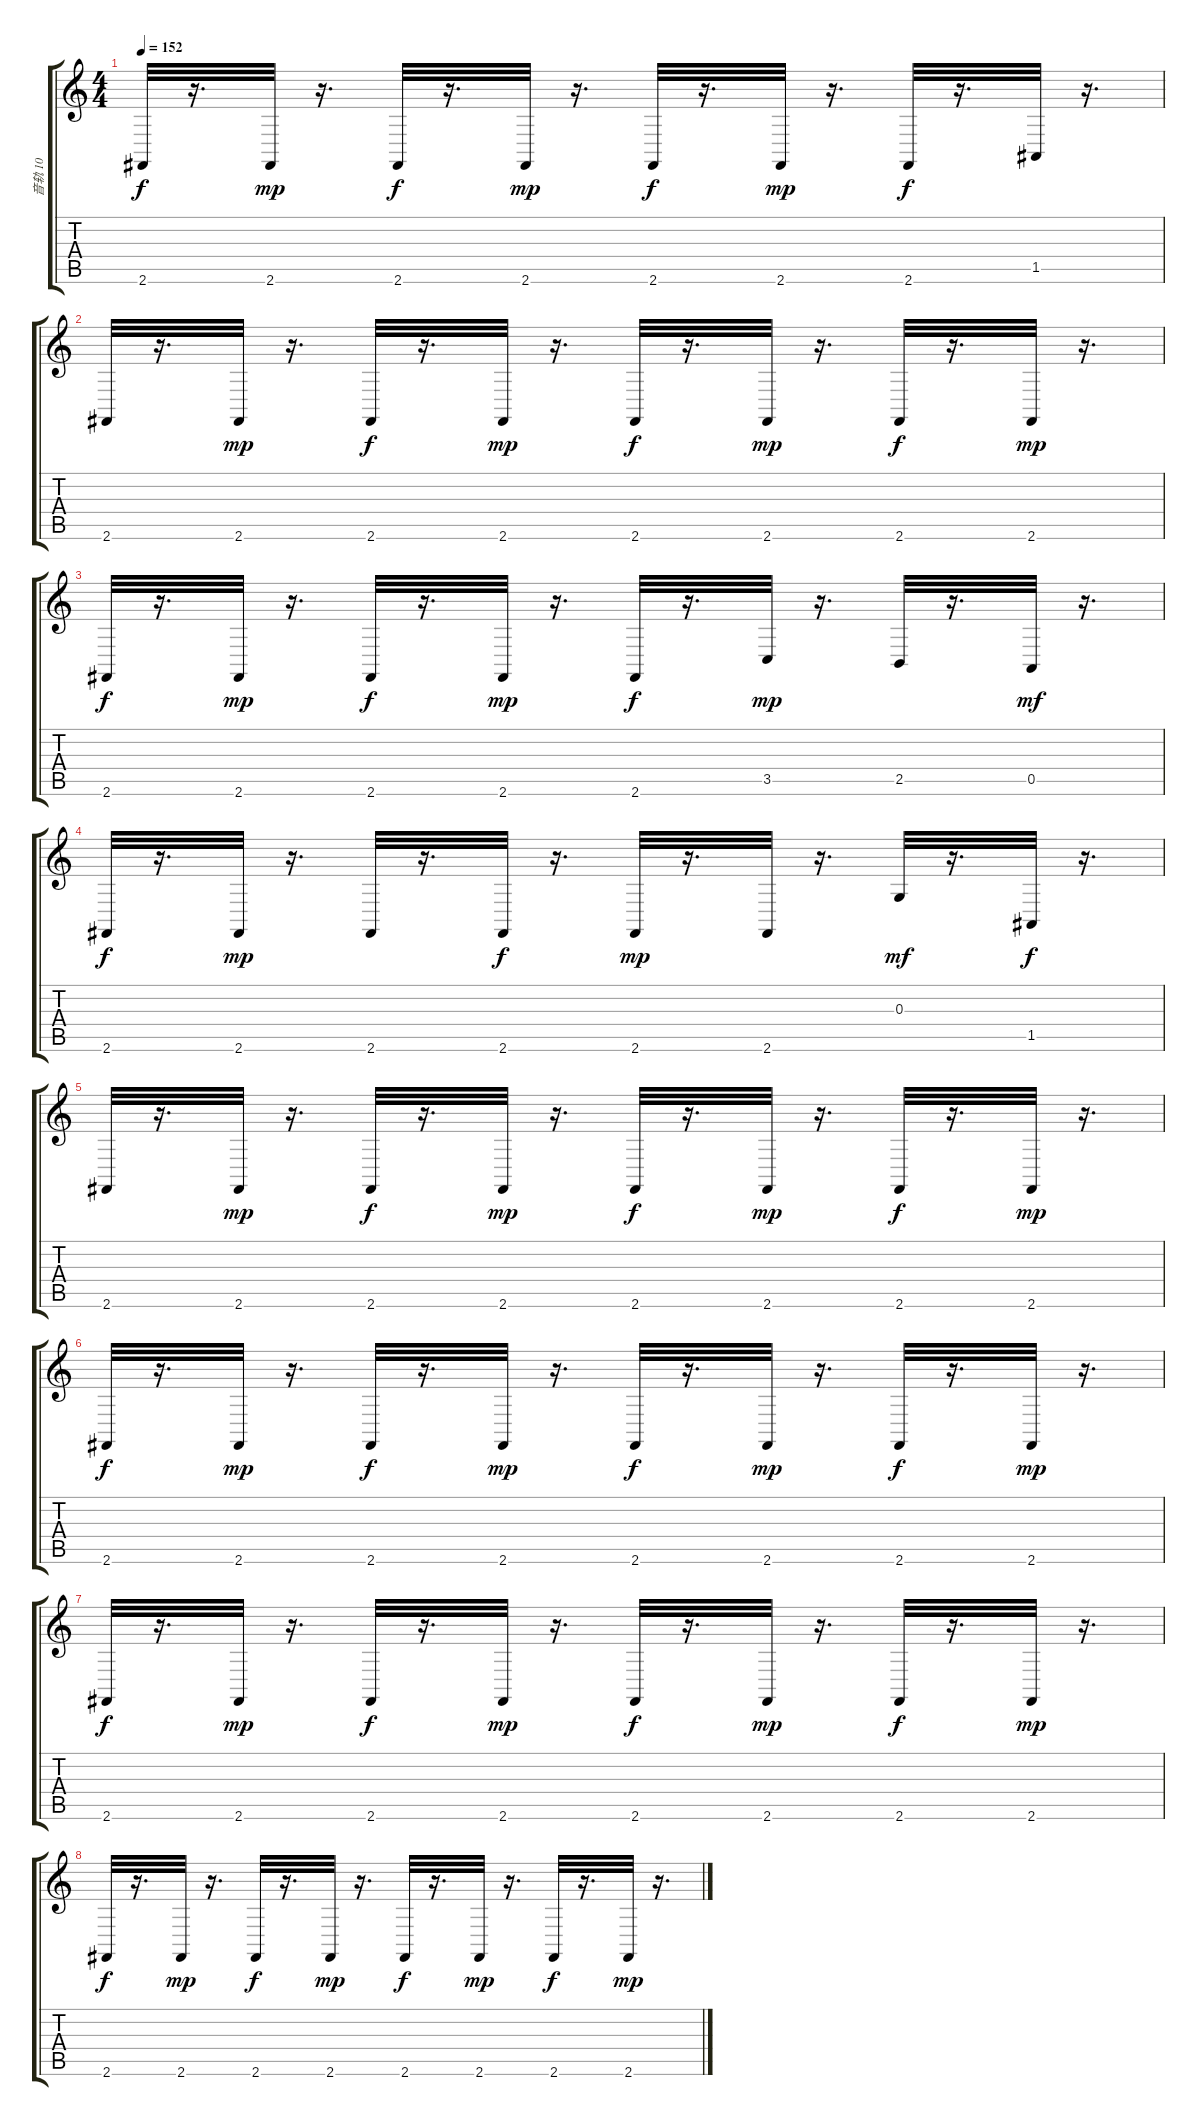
\track ("音轨 10" "音轨 10") {instrument acousticgrandpiano}
\staff {score tabs}
\tuning (E4 B3 G3 D3 A2 E2) {hide}
\ts (4 4)
\tempo 152
\clef g2
\ks c
2.6.32{dy f} r.16{d} 2.6.32{dy mp} r.16{d} 2.6.32{dy f} r.16{d} 2.6.32{dy mp} r.16{d} 2.6.32{dy f} r.16{d} 2.6.32{dy mp} r.16{d} 2.6.32{dy f} r.16{d} 1.5.32 r.16{d} |
2.6.32 r.16{d} 2.6.32{dy mp} r.16{d} 2.6.32{dy f} r.16{d} 2.6.32{dy mp} r.16{d} 2.6.32{dy f} r.16{d} 2.6.32{dy mp} r.16{d} 2.6.32{dy f} r.16{d} 2.6.32{dy mp} r.16{d} |
2.6.32{dy f} r.16{d} 2.6.32{dy mp} r.16{d} 2.6.32{dy f} r.16{d} 2.6.32{dy mp} r.16{d} 2.6.32{dy f} r.16{d} 3.5.32{dy mp} r.16{d} 2.5.32 r.16{d} 0.5.32{dy mf} r.16{d} |
2.6.32{dy f} r.16{d} 2.6.32{dy mp} r.16{d} 2.6.32 r.16{d} 2.6.32{dy f} r.16{d} 2.6.32{dy mp} r.16{d} 2.6.32 r.16{d} 0.3.32{dy mf} r.16{d} 1.5.32{dy f} r.16{d} |
2.6.32 r.16{d} 2.6.32{dy mp} r.16{d} 2.6.32{dy f} r.16{d} 2.6.32{dy mp} r.16{d} 2.6.32{dy f} r.16{d} 2.6.32{dy mp} r.16{d} 2.6.32{dy f} r.16{d} 2.6.32{dy mp} r.16{d} |
2.6.32{dy f} r.16{d} 2.6.32{dy mp} r.16{d} 2.6.32{dy f} r.16{d} 2.6.32{dy mp} r.16{d} 2.6.32{dy f} r.16{d} 2.6.32{dy mp} r.16{d} 2.6.32{dy f} r.16{d} 2.6.32{dy mp} r.16{d} |
2.6.32{dy f} r.16{d} 2.6.32{dy mp} r.16{d} 2.6.32{dy f} r.16{d} 2.6.32{dy mp} r.16{d} 2.6.32{dy f} r.16{d} 2.6.32{dy mp} r.16{d} 2.6.32{dy f} r.16{d} 2.6.32{dy mp} r.16{d} |
2.6.32{dy f} r.16{d} 2.6.32{dy mp} r.16{d} 2.6.32{dy f} r.16{d} 2.6.32{dy mp} r.16{d} 2.6.32{dy f} r.16{d} 2.6.32{dy mp} r.16{d} 2.6.32{dy f} r.16{d} 2.6.32{dy mp} r.16{d}
